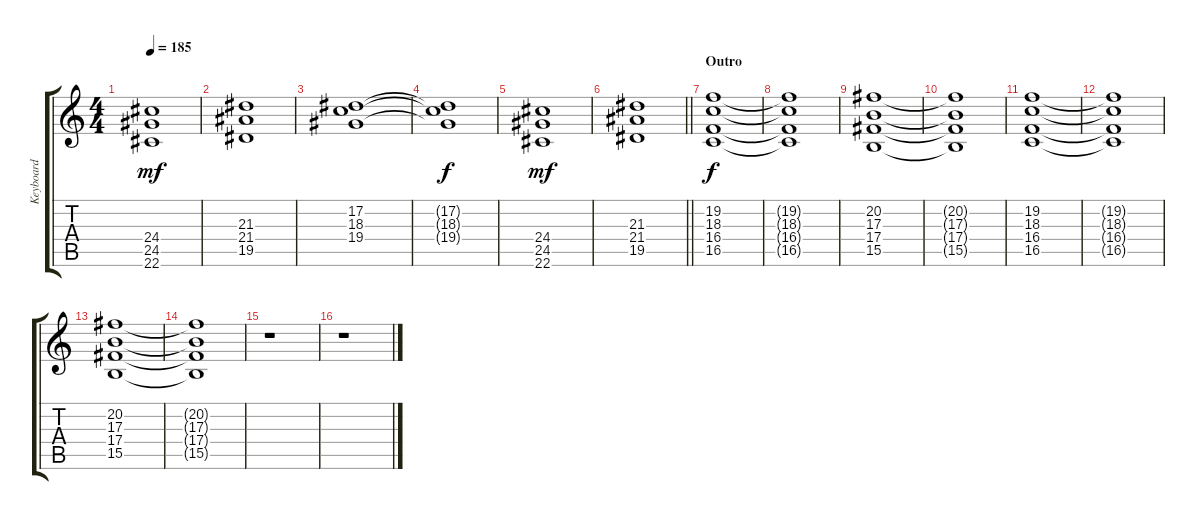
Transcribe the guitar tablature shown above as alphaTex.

\track ("Keyboard" "Keyboard") {instrument pad4choir}
\staff {score tabs}
\tuning (Eb4 Bb3 Gb3 Db3 Ab2 Eb2) {hide}
\ts (4 4)
\tempo 185
\clef g2
\ks c
(24.4 24.5 22.6).1{dy mf} |
(21.3 21.4 19.5).1 |
(17.2 18.3 19.4).1 |
(17.2{t} 18.3{t} 19.4{t}).1{dy f} |
(24.4 24.5 22.6).1{dy mf} |
\barLineRight lightlight
(21.3 21.4 19.5).1 |
\section ("" "Outro")
(19.2 18.3 16.4 16.5).1{dy f volume 6 instrument choiraahs} |
(19.2{t} 18.3{t} 16.4{t} 16.5{t}).1 |
(20.2 17.3 17.4 15.5).1 |
(20.2{t} 17.3{t} 17.4{t} 15.5{t}).1 |
(19.2 18.3 16.4 16.5).1 |
(19.2{t} 18.3{t} 16.4{t} 16.5{t}).1 |
(20.2 17.3 17.4 15.5).1 |
(20.2{t} 17.3{t} 17.4{t} 15.5{t}).1 |
r.1 |
r.1
